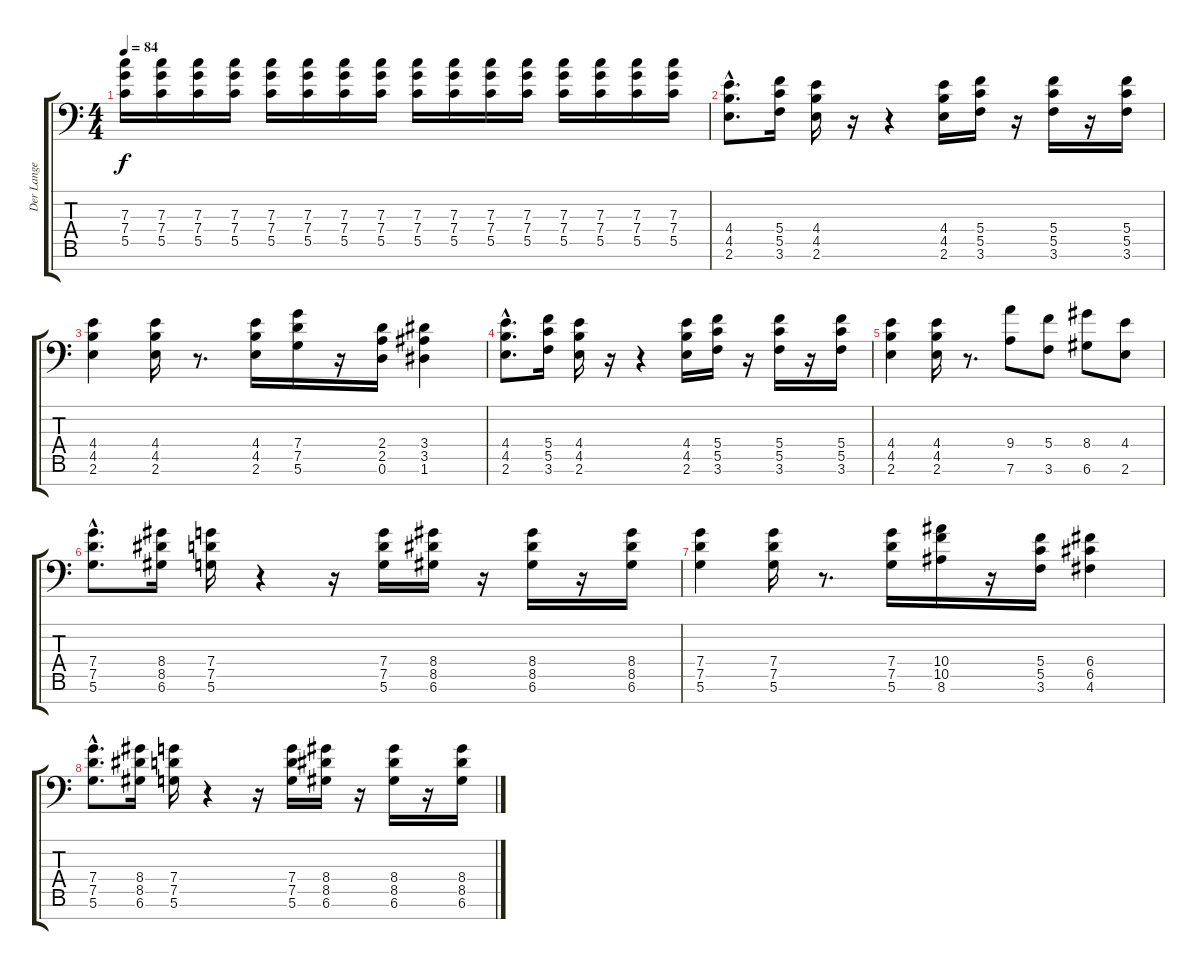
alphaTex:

\track ("Der Lange" "Der Lange") {instrument distortionguitar}
\staff {score tabs}
\tuning (D4 A3 F3 C3 G2 D2 A1) {hide}
\ts (4 4)
\tempo 84
\clef f4
\ks c
(7.3 7.4 5.5).16{dy f} (7.3 7.4 5.5).16 (7.3 7.4 5.5).16 (7.3 7.4 5.5).16 (7.3 7.4 5.5).16 (7.3 7.4 5.5).16 (7.3 7.4 5.5).16 (7.3 7.4 5.5).16 (7.3 7.4 5.5).16 (7.3 7.4 5.5).16 (7.3 7.4 5.5).16 (7.3 7.4 5.5).16 (7.3 7.4 5.5).16 (7.3 7.4 5.5).16 (7.3 7.4 5.5).16 (7.3 7.4 5.5).16 |
(4.4{hac} 4.5{hac} 2.6{hac}).8{d} (5.4 5.5 3.6).16 (4.4 4.5 2.6).16 r.16 r.4 (4.4 4.5 2.6).16 (5.4 5.5 3.6).16 r.16 (5.4 5.5 3.6).16 r.16 (5.4 5.5 3.6).16 |
(4.4 4.5 2.6).4 (4.4 4.5 2.6).16 r.8{d} (4.4 4.5 2.6).16 (7.4 7.5 5.6).16 r.16 (2.4 2.5 0.6).16 (3.4 3.5 1.6).4 |
(4.4{hac} 4.5{hac} 2.6{hac}).8{d} (5.4 5.5 3.6).16 (4.4 4.5 2.6).16 r.16 r.4 (4.4 4.5 2.6).16 (5.4 5.5 3.6).16 r.16 (5.4 5.5 3.6).16 r.16 (5.4 5.5 3.6).16 |
(4.4 4.5 2.6).4 (4.4 4.5 2.6).16 r.8{d} (9.4 7.6).8 (5.4 3.6).8 (8.4 6.6).8 (4.4 2.6).8 |
(7.4{hac} 7.5{hac} 5.6{hac}).8{d} (8.4 8.5 6.6).16 (7.4 7.5 5.6).16 r.4 r.16 (7.4 7.5 5.6).16 (8.4 8.5 6.6).16 r.16 (8.4 8.5 6.6).16 r.16 (8.4 8.5 6.6).16 |
(7.4 7.5 5.6).4 (7.4 7.5 5.6).16 r.8{d} (7.4 7.5 5.6).16 (10.4 10.5 8.6).16 r.16 (5.4 5.5 3.6).16 (6.4 6.5 4.6).4 |
(7.4{hac} 7.5{hac} 5.6{hac}).8{d} (8.4 8.5 6.6).16 (7.4 7.5 5.6).16 r.4 r.16 (7.4 7.5 5.6).16 (8.4 8.5 6.6).16 r.16 (8.4 8.5 6.6).16 r.16 (8.4 8.5 6.6).16
